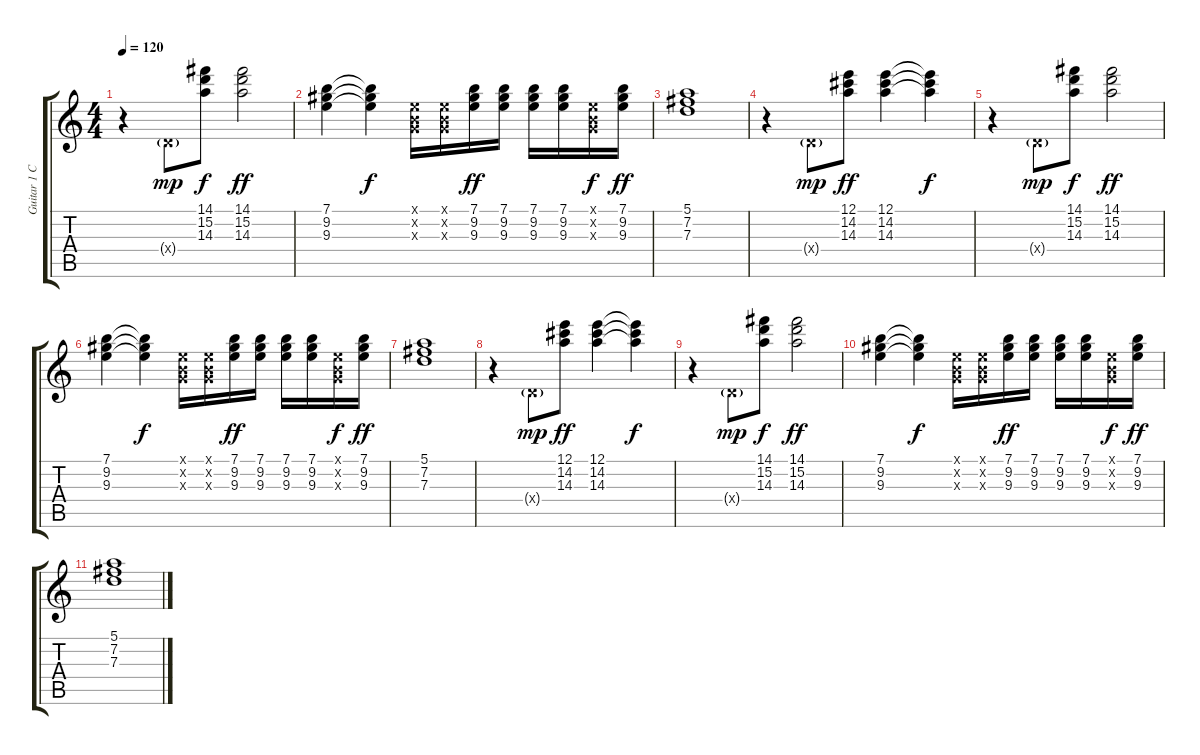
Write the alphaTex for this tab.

\track ("Guitar 1 C. Burchill :P" "Guitar 1 C") {instrument overdrivenguitar}
\staff {score tabs}
\tuning (E4 B3 G3 D3 A2 E2) {hide}
\ts (4 4)
\tempo 120
\clef g2
\ks c
r.4{dy f} 0.4{g x}.8{dy mp} (14.1 15.2 14.3).8{dy f} (14.1 15.2 14.3).2{dy ff} |
(7.1 9.2 9.3).4 (7.1{t} 9.2{t} 9.3{t}).4{dy f} (0.1{x} 0.2{x} 0.3{x}).16 (0.1{x} 0.2{x} 0.3{x}).16 (7.1 9.2 9.3).16{dy ff} (7.1 9.2 9.3).16 (7.1 9.2 9.3).16 (7.1 9.2 9.3).16 (0.1{x} 0.2{x} 0.3{x}).16{dy f} (7.1 9.2 9.3).16{dy ff} |
(5.1 7.2 7.3).1 |
r.4 0.4{g x}.8{dy mp} (12.1 14.2 14.3).8{dy ff} (12.1 14.2 14.3).4 (12.1{t} 14.2{t} 14.3{t}).4{dy f} |
r.4 0.4{g x}.8{dy mp} (14.1 15.2 14.3).8{dy f} (14.1 15.2 14.3).2{dy ff} |
(7.1 9.2 9.3).4 (7.1{t} 9.2{t} 9.3{t}).4{dy f} (0.1{x} 0.2{x} 0.3{x}).16 (0.1{x} 0.2{x} 0.3{x}).16 (7.1 9.2 9.3).16{dy ff} (7.1 9.2 9.3).16 (7.1 9.2 9.3).16 (7.1 9.2 9.3).16 (0.1{x} 0.2{x} 0.3{x}).16{dy f} (7.1 9.2 9.3).16{dy ff} |
(5.1 7.2 7.3).1 |
r.4 0.4{g x}.8{dy mp} (12.1 14.2 14.3).8{dy ff} (12.1 14.2 14.3).4 (12.1{t} 14.2{t} 14.3{t}).4{dy f} |
r.4 0.4{g x}.8{dy mp} (14.1 15.2 14.3).8{dy f} (14.1 15.2 14.3).2{dy ff} |
(7.1 9.2 9.3).4 (7.1{t} 9.2{t} 9.3{t}).4{dy f} (0.1{x} 0.2{x} 0.3{x}).16 (0.1{x} 0.2{x} 0.3{x}).16 (7.1 9.2 9.3).16{dy ff} (7.1 9.2 9.3).16 (7.1 9.2 9.3).16 (7.1 9.2 9.3).16 (0.1{x} 0.2{x} 0.3{x}).16{dy f} (7.1 9.2 9.3).16{dy ff} |
(5.1 7.2 7.3).1
